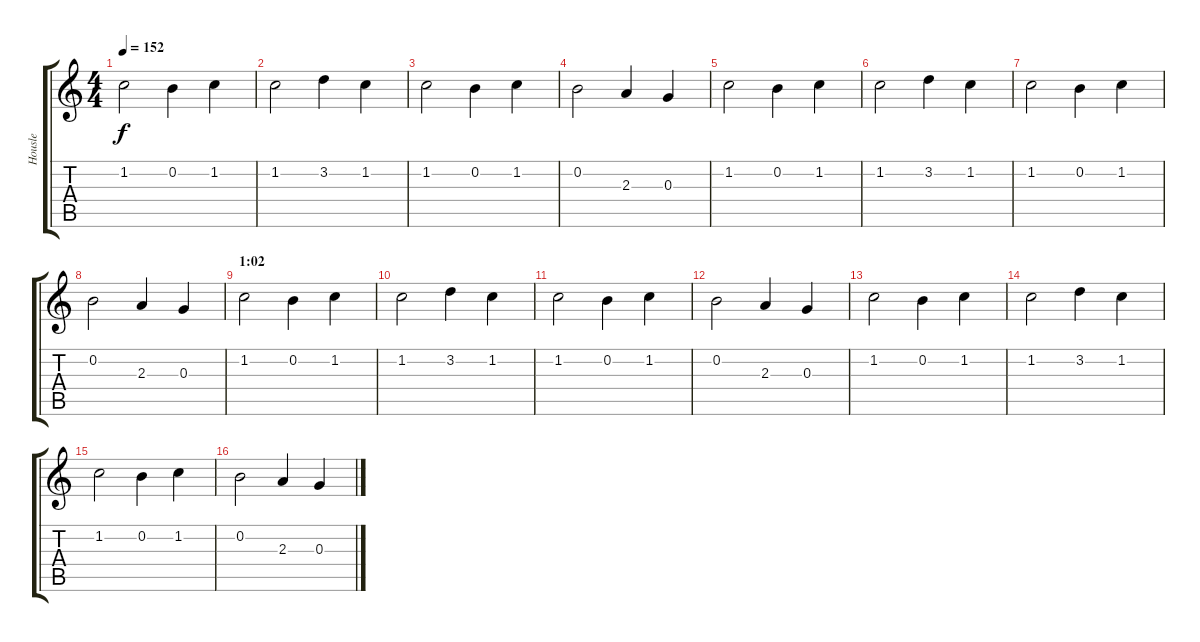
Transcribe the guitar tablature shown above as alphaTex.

\track ("Housle" "Housle") {instrument violin}
\staff {score tabs}
\tuning (E5 B4 G4 D4 A3 E3) {hide}
\ts (4 4)
\tempo 152
\clef g2
\ks c
1.2.2{dy f} 0.2.4 1.2.4 |
1.2.2 3.2.4 1.2.4 |
1.2.2 0.2.4 1.2.4 |
0.2.2 2.3.4 0.3.4 |
1.2.2 0.2.4 1.2.4 |
1.2.2 3.2.4 1.2.4 |
1.2.2 0.2.4 1.2.4 |
0.2.2 2.3.4 0.3.4 |
\section ("" "1:02")
1.2.2{volume 7} 0.2.4 1.2.4 |
1.2.2 3.2.4 1.2.4 |
1.2.2 0.2.4 1.2.4 |
0.2.2 2.3.4 0.3.4 |
1.2.2 0.2.4 1.2.4 |
1.2.2 3.2.4 1.2.4 |
1.2.2 0.2.4 1.2.4 |
0.2.2 2.3.4 0.3.4
